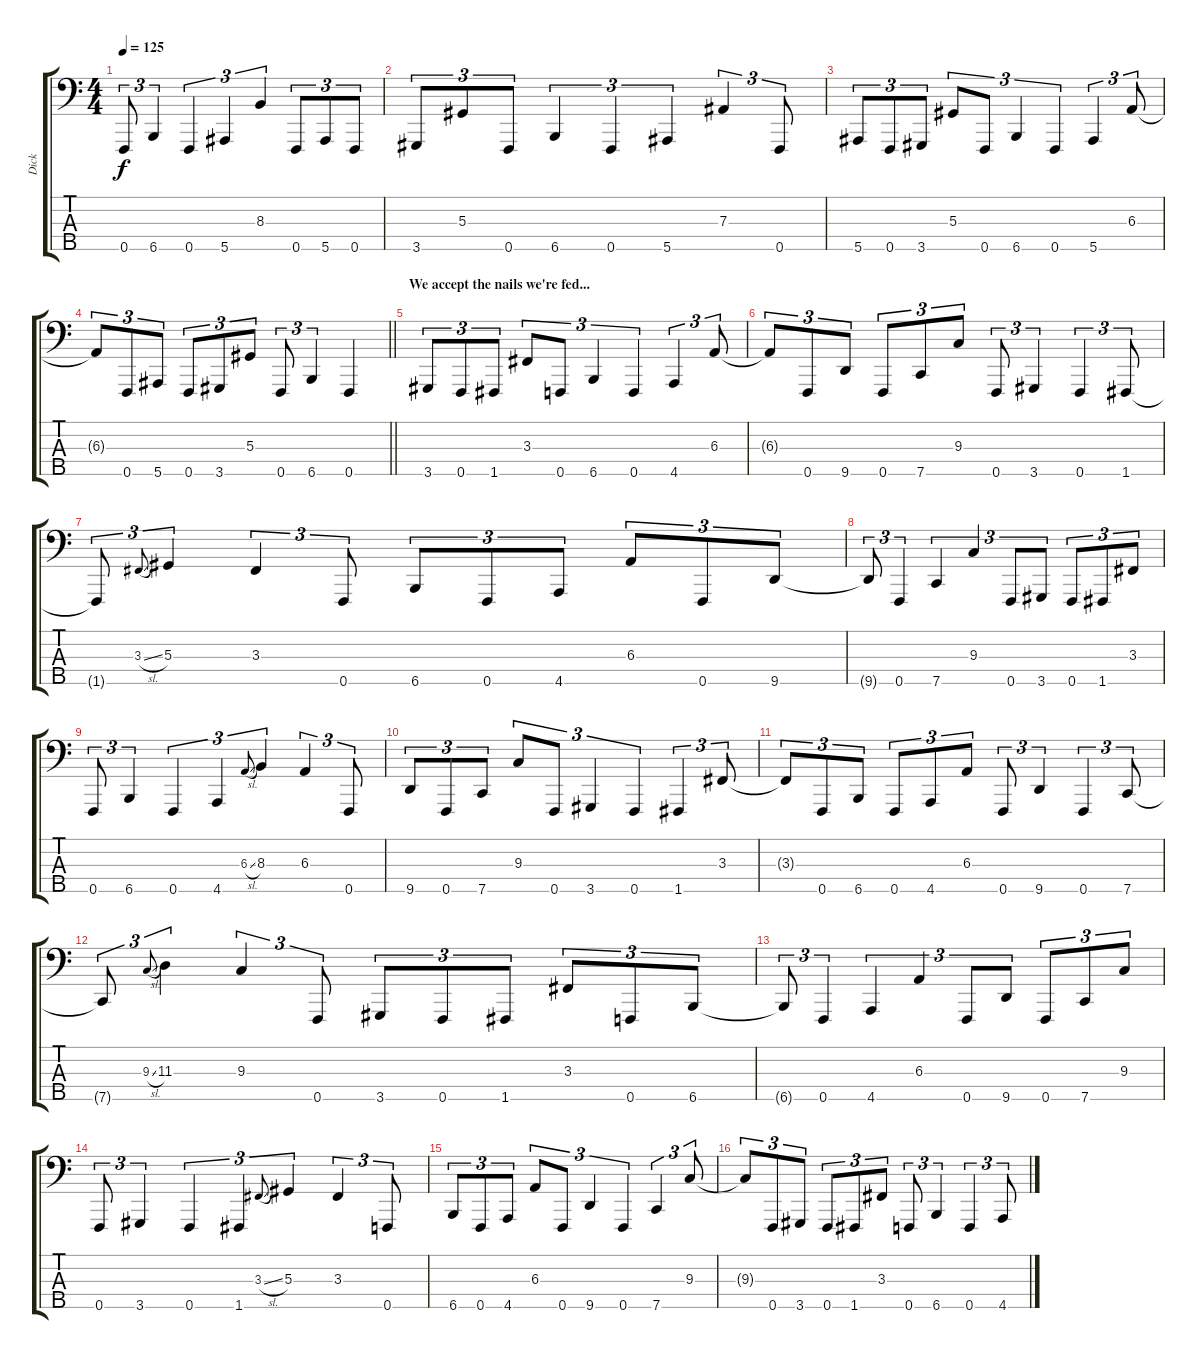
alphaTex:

\track ("Dick" "Dick") {instrument electricbasspick}
\staff {score tabs}
\tuning (Db2 Ab1 Eb1 Bb0 F0) {hide}
\ts (4 4)
\tempo 125
\clef f4
\ks c
0.5.8{tu (3 2) dy f} 6.5.4{tu (3 2)} 0.5.4{tu (3 2)} 5.5.4{tu (3 2)} 8.3.4{tu (3 2)} 0.5.8{tu (3 2)} 5.5.8{tu (3 2)} 0.5.8{tu (3 2)} |
3.5.8{tu (3 2)} 5.3.8{tu (3 2)} 0.5.8{tu (3 2)} 6.5.4{tu (3 2)} 0.5.4{tu (3 2)} 5.5.4{tu (3 2)} 7.3.4{tu (3 2)} 0.5.8{tu (3 2)} |
5.5.8{tu (3 2)} 0.5.8{tu (3 2)} 3.5.8{tu (3 2)} 5.3.8{tu (3 2)} 0.5.8{tu (3 2)} 6.5.4{tu (3 2)} 0.5.4{tu (3 2)} 5.5.4{tu (3 2)} 6.3.8{tu (3 2)} |
\barLineRight lightlight
6.3{t}.8{tu (3 2)} 0.5.8{tu (3 2)} 5.5.8{tu (3 2)} 0.5.8{tu (3 2)} 3.5.8{tu (3 2)} 5.3.8{tu (3 2)} 0.5.8{tu (3 2)} 6.5.4{tu (3 2)} 0.5.4 |
\section ("" "We accept the nails we're fed...")
3.5.8{tu (3 2)} 0.5.8{tu (3 2)} 1.5.8{tu (3 2)} 3.3.8{tu (3 2)} 0.5.8{tu (3 2)} 6.5.4{tu (3 2)} 0.5.4{tu (3 2)} 4.5.4{tu (3 2)} 6.3.8{tu (3 2)} |
6.3{t}.8{tu (3 2)} 0.5.8{tu (3 2)} 9.5.8{tu (3 2)} 0.5.8{tu (3 2)} 7.5.8{tu (3 2)} 9.3.8{tu (3 2)} 0.5.8{tu (3 2)} 3.5.4{tu (3 2)} 0.5.4{tu (3 2)} 1.5.8{tu (3 2)} |
1.5{t}.8{tu (3 2)} 3.3{sl}.8{gr onbeat} 5.3.4{tu (3 2)} 3.3.4{tu (3 2)} 0.5.8{tu (3 2)} 6.5.8{tu (3 2)} 0.5.8{tu (3 2)} 4.5.8{tu (3 2)} 6.3.8{tu (3 2)} 0.5.8{tu (3 2)} 9.5.8{tu (3 2)} |
9.5{t}.8{tu (3 2)} 0.5.4{tu (3 2)} 7.5.4{tu (3 2)} 9.3.4{tu (3 2)} 0.5.8{tu (3 2)} 3.5.8{tu (3 2)} 0.5.8{tu (3 2)} 1.5.8{tu (3 2)} 3.3.8{tu (3 2)} |
0.5.8{tu (3 2)} 6.5.4{tu (3 2)} 0.5.4{tu (3 2)} 4.5.4{tu (3 2)} 6.3{sl}.8{gr onbeat} 8.3.4{tu (3 2)} 6.3.4{tu (3 2)} 0.5.8{tu (3 2)} |
9.5.8{tu (3 2)} 0.5.8{tu (3 2)} 7.5.8{tu (3 2)} 9.3.8{tu (3 2)} 0.5.8{tu (3 2)} 3.5.4{tu (3 2)} 0.5.4{tu (3 2)} 1.5.4{tu (3 2)} 3.3.8{tu (3 2)} |
3.3{t}.8{tu (3 2)} 0.5.8{tu (3 2)} 6.5.8{tu (3 2)} 0.5.8{tu (3 2)} 4.5.8{tu (3 2)} 6.3.8{tu (3 2)} 0.5.8{tu (3 2)} 9.5.4{tu (3 2)} 0.5.4{tu (3 2)} 7.5.8{tu (3 2)} |
7.5{t}.8{tu (3 2)} 9.3{sl}.8{gr onbeat} 11.3.4{tu (3 2)} 9.3.4{tu (3 2)} 0.5.8{tu (3 2)} 3.5.8{tu (3 2)} 0.5.8{tu (3 2)} 1.5.8{tu (3 2)} 3.3.8{tu (3 2)} 0.5.8{tu (3 2)} 6.5.8{tu (3 2)} |
6.5{t}.8{tu (3 2)} 0.5.4{tu (3 2)} 4.5.4{tu (3 2)} 6.3.4{tu (3 2)} 0.5.8{tu (3 2)} 9.5.8{tu (3 2)} 0.5.8{tu (3 2)} 7.5.8{tu (3 2)} 9.3.8{tu (3 2)} |
0.5.8{tu (3 2)} 3.5.4{tu (3 2)} 0.5.4{tu (3 2)} 1.5.4{tu (3 2)} 3.3{sl}.8{gr onbeat} 5.3.4{tu (3 2)} 3.3.4{tu (3 2)} 0.5.8{tu (3 2)} |
6.5.8{tu (3 2)} 0.5.8{tu (3 2)} 4.5.8{tu (3 2)} 6.3.8{tu (3 2)} 0.5.8{tu (3 2)} 9.5.4{tu (3 2)} 0.5.4{tu (3 2)} 7.5.4{tu (3 2)} 9.3.8{tu (3 2)} |
9.3{t}.8{tu (3 2)} 0.5.8{tu (3 2)} 3.5.8{tu (3 2)} 0.5.8{tu (3 2)} 1.5.8{tu (3 2)} 3.3.8{tu (3 2)} 0.5.8{tu (3 2)} 6.5.4{tu (3 2)} 0.5.4{tu (3 2)} 4.5.8{tu (3 2)}
